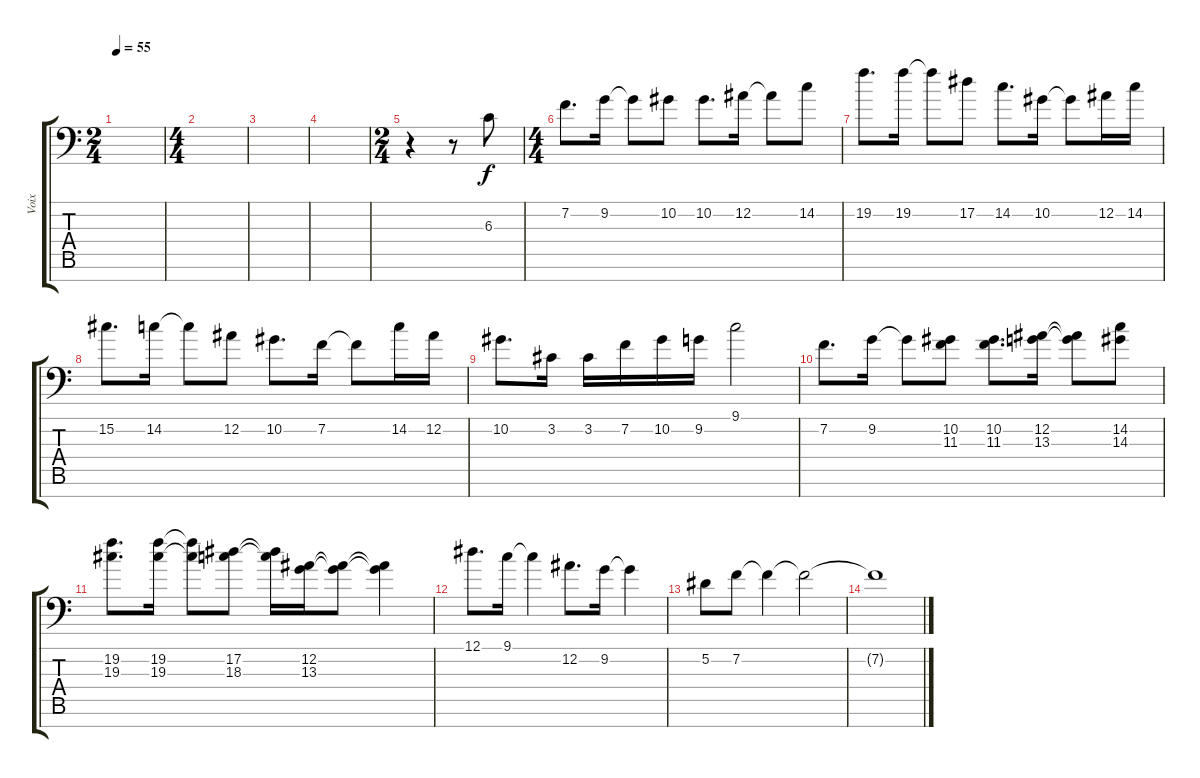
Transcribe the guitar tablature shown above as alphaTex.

\track ("Voix" "Voix") {instrument flute}
\staff {score tabs}
\tuning (Eb4 Bb3 Gb3 Db3 Ab2 Eb2 C-1) {hide}
\ts (2 4)
\tempo 55
\clef f4
\ks c
|
\ts (4 4)
|
|
|
\ts (2 4)
r.4 r.8 6.3.8 |
\ts (4 4)
7.2.8{d} 9.2.16 9.2{t}.8 10.2.8 10.2.8{d} 12.2.16 12.2{t}.8 14.2.8 |
19.2.8{d} 19.2.16 19.2{t}.8 17.2.8 14.2.8{d} 10.2.16 10.2{t}.8 12.2.16 14.2.16 |
15.2.8{d} 14.2.16 14.2{t}.8 12.2.8 10.2.8{d} 7.2.16 7.2{t}.8 14.2.16 12.2.16 |
10.2.8{d} 3.2.16 3.2.16 7.2.16 10.2.16 9.2.16 9.1.2 |
7.2.8{d} 9.2.16 9.2{t}.8 (10.2 11.3).8 (10.2 11.3).8{d} (12.2 13.3).16 (12.2{t} 13.3{t}).8 (14.2 14.3).8 |
(19.2 19.3).8{d} (19.2 19.3).16 (19.2{t} 19.3{t}).8 (17.2 18.3).8 (17.2{t} 18.3{t}).16 (12.2 13.3).16 (12.2{t} 13.3{t}).8 (12.2{t} 13.3{t}).4 |
12.1.8{d} 9.1.16 9.1{t}.4 12.2.8{d} 9.2.16 9.2{t}.4 |
5.2.8 7.2.8 7.2{t}.4 7.2{t}.2{volume 0} |
7.2{t}.1
